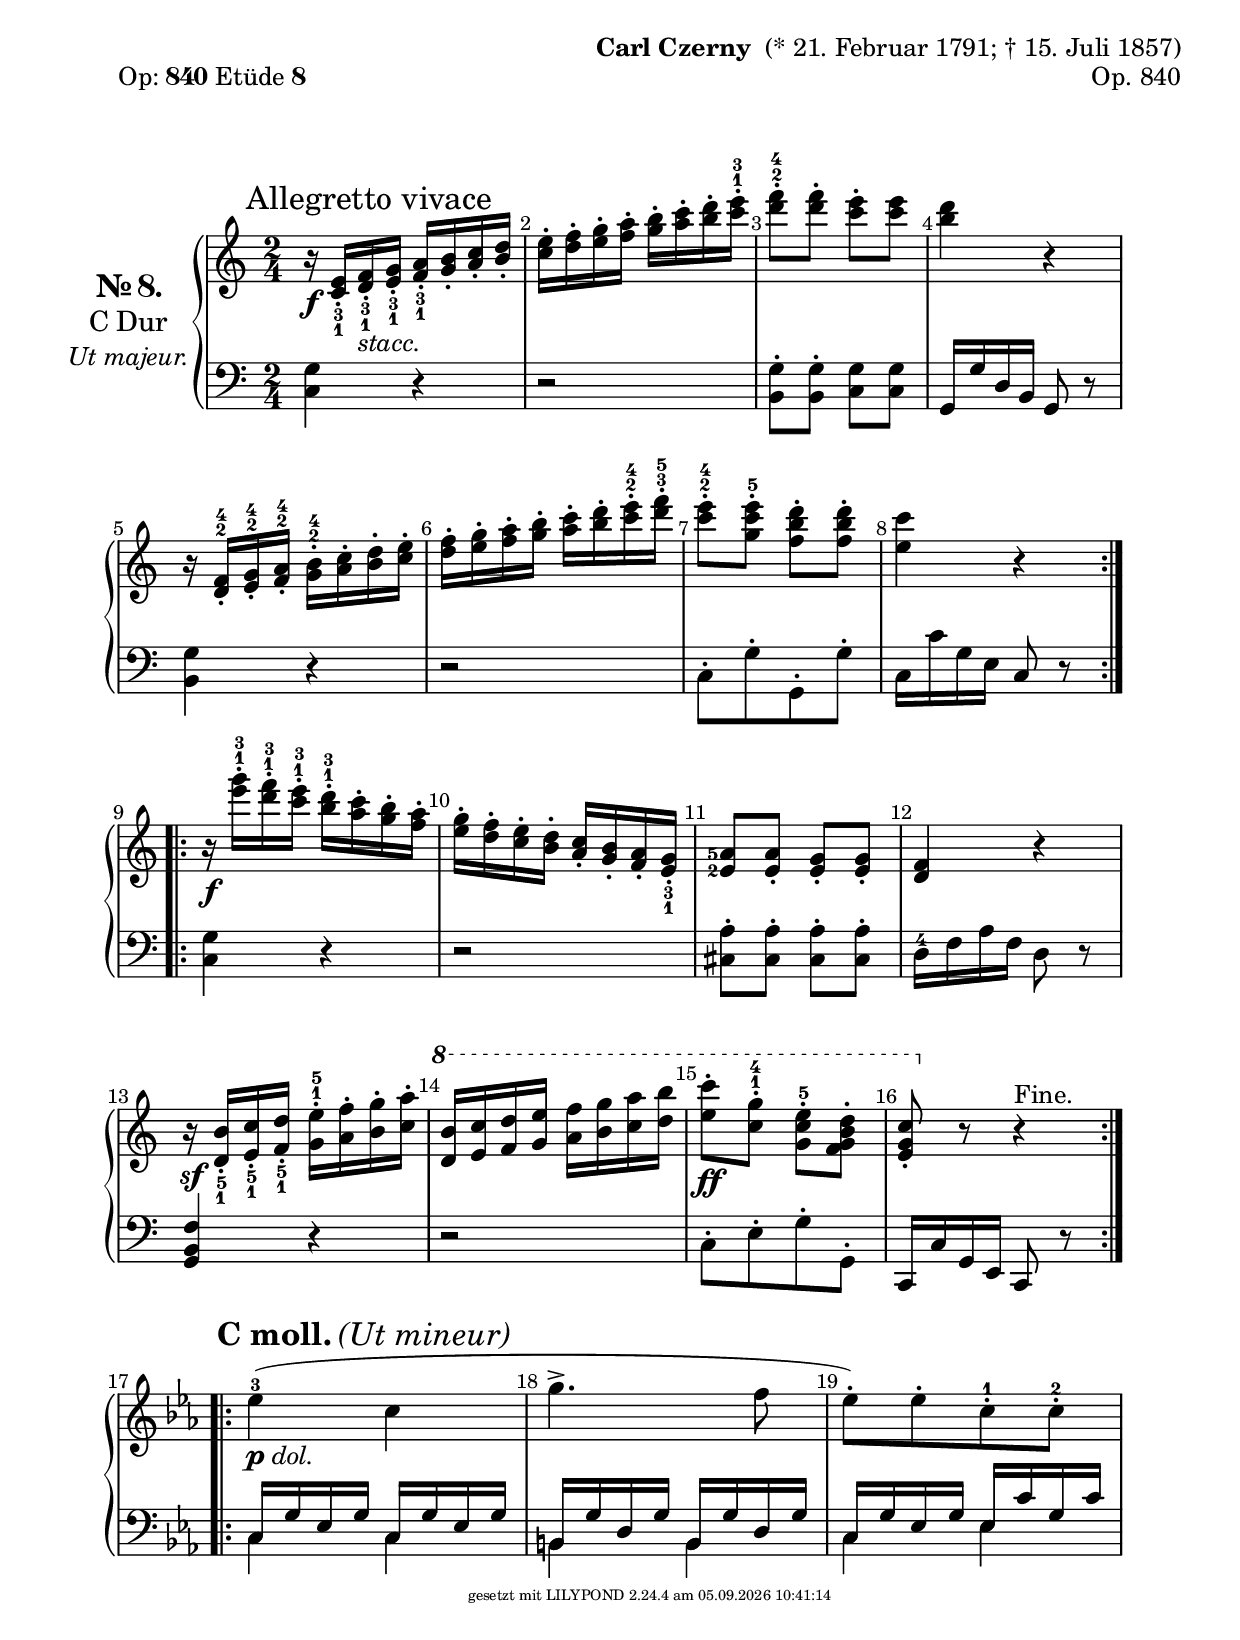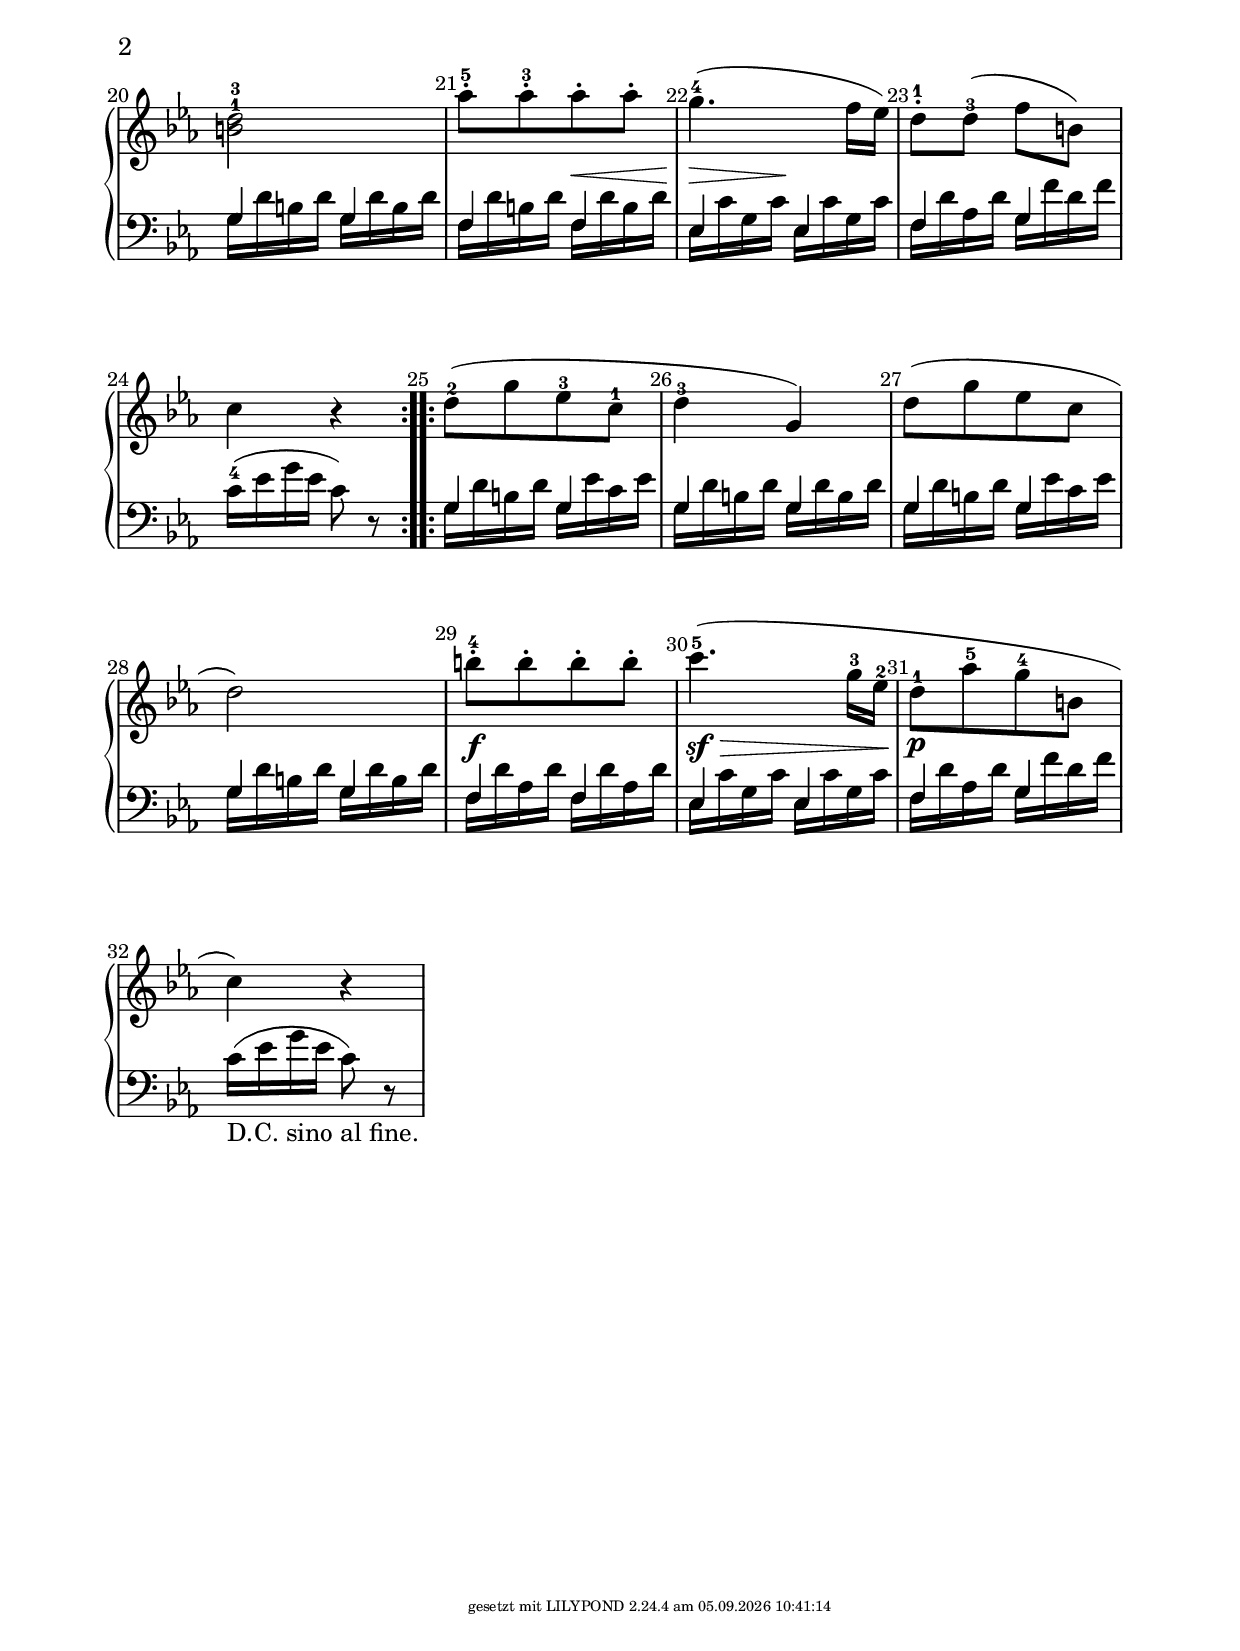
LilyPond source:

\version "2.19.37"

\language "deutsch"
\include "Papier+Layout.ly"

\header {
    composer            =       \markup { \bold "Carl Czerny" " (* 21. Februar 1791; † 15. Juli 1857)" }
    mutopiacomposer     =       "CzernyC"

    title               =       "" %"50 Melodische Übungsstücke"
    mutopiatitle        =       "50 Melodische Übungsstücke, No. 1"

    opus                =       "Op. 840"
    piece               =       \markup { "Op:" \number \tiny 840 "Etüde" \number \tiny 8 }
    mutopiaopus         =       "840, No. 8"

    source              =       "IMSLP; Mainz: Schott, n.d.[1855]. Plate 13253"
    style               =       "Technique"
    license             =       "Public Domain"
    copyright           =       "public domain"
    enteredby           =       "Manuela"
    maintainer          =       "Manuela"
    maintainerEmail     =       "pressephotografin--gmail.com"
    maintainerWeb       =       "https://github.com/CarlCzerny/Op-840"
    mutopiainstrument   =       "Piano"
}

RH= \relative c' {
  \time 2/4
  \key c \major
  \set Staff.explicitKeySignatureVisibility = #end-of-line-invisible
  \set Timing.beamExceptions = #'()
  \set Timing.baseMoment = #(ly:make-moment 1/8)
  \set Staff.beatStructure = #'(2 2 2 2 )  %% abhängig vom Takt
  \set fingeringOrientations = #'(down)     %% für Akkorde!
  \override Fingering.direction = #UP      %% für Einzelnoten!
  \override Fingering.padding = #0.2
  \override Fingering.staff-padding = #'()
  \override Fingering.avoid-slur = #'inside
  \override Slur.direction = #UP
  \mark \markup "Allegretto vivace"
  r16 \f < c-1 e-3 >-. < d-1 f-3 >-._\markup { \italic "stacc." } < e-1 g-3>-. < f-1 a-3 >-. < g h >-. < a c >-. < h d >-.
  \set fingeringOrientations = #'(up)     %% für Akkorde!
  < c e >-. < d f >-. < e g>-. < f a >-. < g h >-. < a c >-. < h d >-. < c-1 e-3 >-.
  < d-2 f-4>8-. q-. < c e >-. q
  < h d >4 r
  r16 < d,,-2 f-4 >-. < e-2 g-4>-. < f-2 a-4 >-. < g-2 h-4 >-. < a c >-. < h d >-. < c e >-.
  < d f >-. < e g>-. < f a >-. < g h >-. < a c >-. < h d >-. < c-2 e-4 >-. < d-3 f-5 >-.
  < c-2 e-4>8-. < g c e-5 >-. < f h d >-. q-. < e c' >4 r \bar ":..:"
  r16 \f < e'-1 g-3>-. < d-1 f-3 >-. < c-1 e-3 >-. < h-1 d-3 >-. < a c >-. < g h >-. < f a >-.
  < e g>-. < d f >-. < c e >-. < h d >-. < a c >-. < g h >-. < f a >-.
  \set fingeringOrientations = #'(down)     %% für Akkorde!
  < e-1 g-3>-.
  \set fingeringOrientations = #'(left)     %% für Akkorde!
  < e-2 a-5 >8 q-. < e g >-. q-. < d f >4 r
  \set fingeringOrientations = #'(down)     %% für Akkorde!
  r16 \sf < d-1 h'-5 >-. < e-1 c'-5 >-. < f-1 d'-5 >-.
  \set fingeringOrientations = #'(up)     %% für Akkorde!
  < g-1 e'-5 >-. < a f' >-. < h g' >-. < c a' >-.
  \ottava #1
  < d h' > < e c' > < f d' > < g e' > < a f' > < h g' > < c a' > < d h' >
  < e c' >8-. \ff < c-1 g'-4 >-. < g c e-5 >-. < f g h d >-. < e g c >_.
  \ottava #0 r r4^\markup { "Fine." } \bar ":..:"
  %\retrograde { < d-2 f-4 >16-. < e-2 g-4>-. < f-2 a-4 >-. < g'-2 h'-4 >-. < a c >-. < h d >-. < c e >-. }
  %\inversion c d { < d-2 f-4 >16-. < e-2 g-4>-. < f-2 a-4 >-. < g-2 h-4 >-. < a c >-. < h d >-. < c e >-. }
  \key es \major

  \mark \markup { \bold "C moll." \italic "(Ut mineur)" }
  es-3-\markup { \dynamic p \italic dol. } ( c
  g'4.-> f8 es8-. ) [ es-. c-1-. c-2-. ]  < h-1 d-3 >2
  as'8-5-. [ as-3-. as-. as-. ]
  g4.-4 ( f16 es )
  d8-1-. d-3 ( f h, ) c4 r \bar ":..:"
  \set Staff.beatStructure = #'(4 )
  d8-2 ( g es-3 c-1 d4-3 g, )
  d'8 ( g es c d2 )
  h'8-4-. \f h-. h-. h-. c4.-5-\sf-\> ( g16-3 es-2\!
  d8-1 \p as'-5 g-4 h, c4 ) r

}
LH = \relative c {
  \clef bass
  \key c \major
  \set Staff.explicitKeySignatureVisibility = #end-of-line-invisible
  \set fingeringOrientations = #'(left) %% für Akkorde!
  \override Fingering.direction = #UP  %% für Einzelnoten!
  \override Fingering.padding = #0.2
  \override Fingering.staff-padding = #'()
  \override Fingering.avoid-slur = #'inside
  %\override Slur.direction = #UP
  \set Timing.beamExceptions = #'()
  \set Timing.baseMoment = #(ly:make-moment 1/8)
  \set Staff.beatStructure = #'(2 2 )  %% abhängig vom Takt
  < c g' >4 r r2 < h g' >8-. q-. < c g' > q
  g16 g' d h g8 r < h g' >4 r r2
  \stemDown
  c8-.[ g'-. g,-. g'-. ]
  \stemNeutral
  c,16 c' g e c8 r
  < c g' >4 r r2 < cis a' >8-. q-. q-. q-.
  d16-4 f a f d8 r < g, h f' >4 r r2
  \stemDown
  c8-. [ e-. g-. g,-. ]
  \stemNeutral
  c,16 c' g e c8 r
  <<
    {
      \mergeDifferentlyHeadedOn
      \mergeDifferentlyDottedOn
      \voiceOne
      \key es \major
      c'16 g' es g c, g' es g
      h, g' d g h, g' d g
      c, g' es g es c' g c
      g4 g f f es es f g s2
      g4 g g g g g g g f f es es f g
    } \\ {
      \override Fingering.staff-padding = #'()
      \override Fingering.avoid-slur = #'inside
      \override Fingering.direction = #UP  %% für Einzelnoten!
      c,4 c h h c es
      g16 d' h d g, d' h d
      f, d' h d f,^\< d' h d
      es,^\> c' g c\! es, c' g c
      f, d' as d g, f' d f
      c-4^( es g es c8 ) d,8\rest
      g16 d' h d g, es' c es
      g, d' h d g, d' h d
      g, d' h d g, es' c es
      g, d' h d g, d' h d
      f, d' as d f, d' as d
      es, c' g c es, c' g c
      f, d' as d g, f' d f
      c^(_\markup "D.C. sino al fine." es g es c8 ) d,8\rest
    }
  >>
}

\score
{
  \new PianoStaff \with {
    instrumentName = \markup {
      \center-column {
        \line {
          \bold \huge { "№" }
          \number 8.
        }
        \line \large { C Dur }
        \italic \line { Ut majeur. }
      }
    }
    shortInstrumentName = ""
  }
  <<
    \new Staff="Discant"
    \with
    {
      \consists "Bar_number_engraver"
      \override BarNumber.padding = #0
      \override BarNumber.self-alignment-X = #CENTER
      \override BarNumber.break-visibility = #end-of-line-invisible
      \override Slur.outside-staff-priority = #150
    }
    {
      <<
        \set Staff.explicitKeySignatureVisibility = #begin-of-line-visible
        \RH
      >>

    }
    \new Staff="Bass" {
      \LH
    }
  >>
  %% Falls erforderlich Zeilenlänge und Einzug ändern
  \layout {
  }
}

